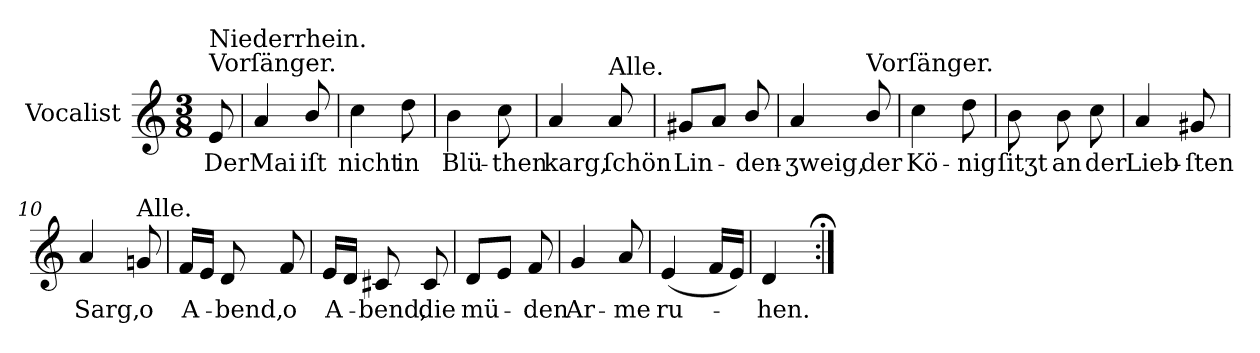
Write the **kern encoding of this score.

**kern	**text
*part1	*part1
*staff1	*staff1
*I"Vocalist	*
*k[]	*
*M3/8	*
=	=
!LO:TX:a:t=Vorſänger.	!
!LO:TX:a:t=Niederrhein.	!
8e	Der
=1	=1
4a	Mai
8b/	iſt
=2	=2
4cc	nicht
8dd	in
=3	=3
4b	Blü-
8cc	-then
=4	=4
4a	karg,
!LO:TX:a:t=Alle.	!
8a	ſchön
=5	=5
8g#XL	Lin-
8aJ	.
8b/	-den-
=6	=6
4a	-ʒweig,
!LO:TX:a:t=Vorſänger.	!
8b/	der
=7	=7
4cc	Kö-
8dd	-nig
=8	=8
8b	ſitʒt
8b	an
8cc	der
=9	=9
4a	Lieb-
8g#X	-ſten
=10	=10
4a	Sarg,
!LO:TX:a:t=Alle.	!
8gn	o
=11	=11
16fLL	A-
16eJJ	.
8d	-bend,
8f	o
=12	=12
16eLL	A-
16dJJ	.
8c#X	-bend,
8c#	die
=13	=13
8dL	mü-
8eJ	.
8f	-den
=14	=14
4g	Ar-
8a	-me
=15	=15
(4e	ru-
16fLL	.
16eJJ)	.
=16	=16
4d	-hen.
=:|!;	=:|!;
*-	*-
